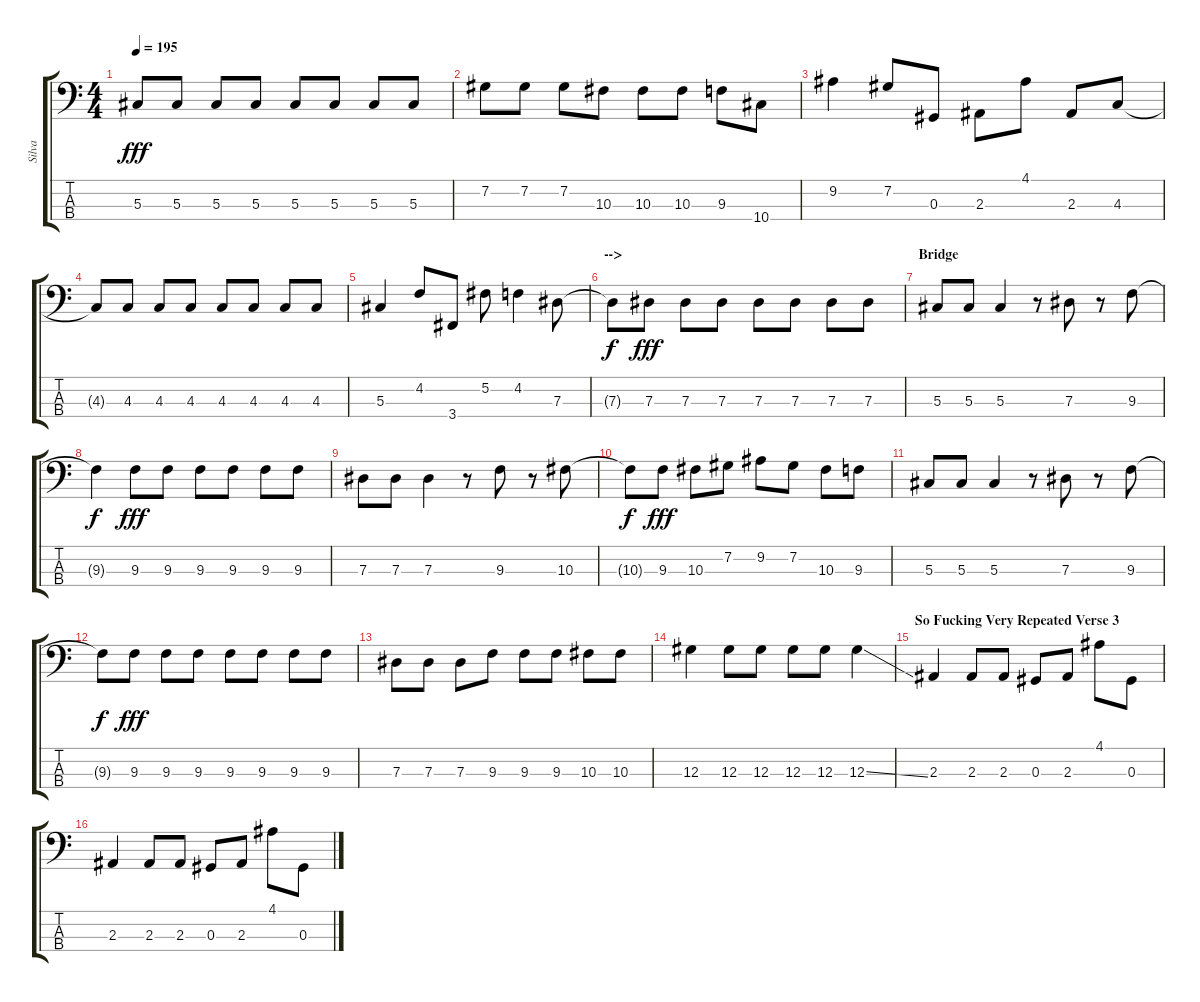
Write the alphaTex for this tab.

\track ("Silva" "Silva") {instrument electricbassfinger}
\staff {score tabs}
\tuning (Gb2 Db2 Ab1 Eb1) {hide}
\ts (4 4)
\tempo 195
\clef f4
\ks c
5.3.8{dy fff} 5.3.8 5.3.8 5.3.8 5.3.8 5.3.8 5.3.8 5.3.8 |
7.2.8 7.2.8 7.2.8 10.3.8 10.3.8 10.3.8 9.3.8 10.4.8 |
9.2.4 7.2.8 0.3.8 2.3.8 4.1.8 2.3.8 4.3.8 |
4.3{t}.8 4.3.8 4.3.8 4.3.8 4.3.8 4.3.8 4.3.8 4.3.8 |
5.3.4 4.2.8 3.4.8 5.2.8 4.2.4 7.3.8 |
\section ("" "-->")
7.3{t}.8{dy f} 7.3.8{dy fff} 7.3.8 7.3.8 7.3.8 7.3.8 7.3.8 7.3.8 |
\section ("" "Bridge")
5.3.8 5.3.8 5.3.4 r.8 7.3.8 r.8 9.3.8 |
9.3{t}.4{dy f} 9.3.8{dy fff} 9.3.8 9.3.8 9.3.8 9.3.8 9.3.8 |
7.3.8 7.3.8 7.3.4 r.8 9.3.8 r.8 10.3.8 |
10.3{t}.8{dy f} 9.3.8{dy fff} 10.3.8 7.2.8 9.2.8 7.2.8 10.3.8 9.3.8 |
5.3.8 5.3.8 5.3.4 r.8 7.3.8 r.8 9.3.8 |
9.3{t}.8{dy f} 9.3.8{dy fff} 9.3.8 9.3.8 9.3.8 9.3.8 9.3.8 9.3.8 |
7.3.8 7.3.8 7.3.8 9.3.8 9.3.8 9.3.8 10.3.8 10.3.8 |
12.3.4 12.3.8 12.3.8 12.3.8 12.3.8 12.3{ss}.4 |
\section ("" "So Fucking Very Repeated Verse 3")
2.3.4 2.3.8 2.3.8 0.3.8 2.3.8 4.1.8 0.3.8 |
2.3.4 2.3.8 2.3.8 0.3.8 2.3.8 4.1.8 0.3.8
